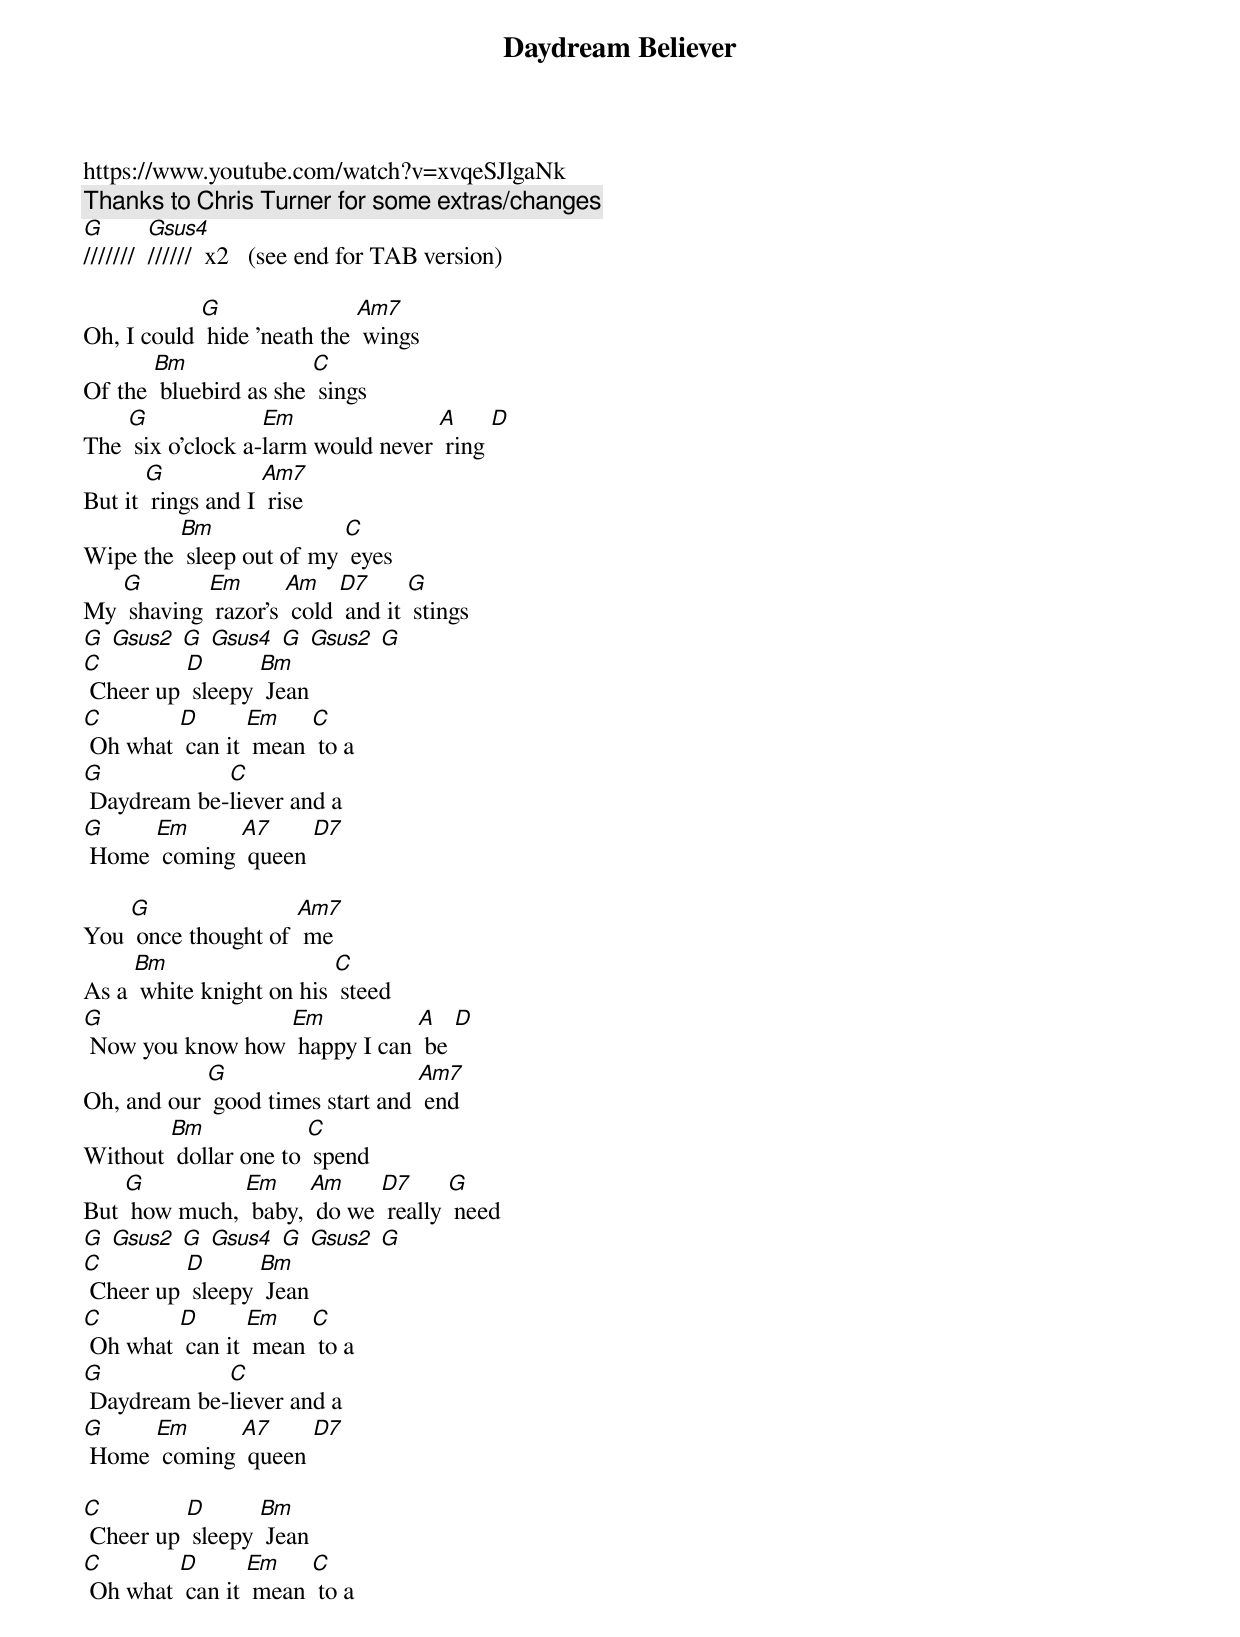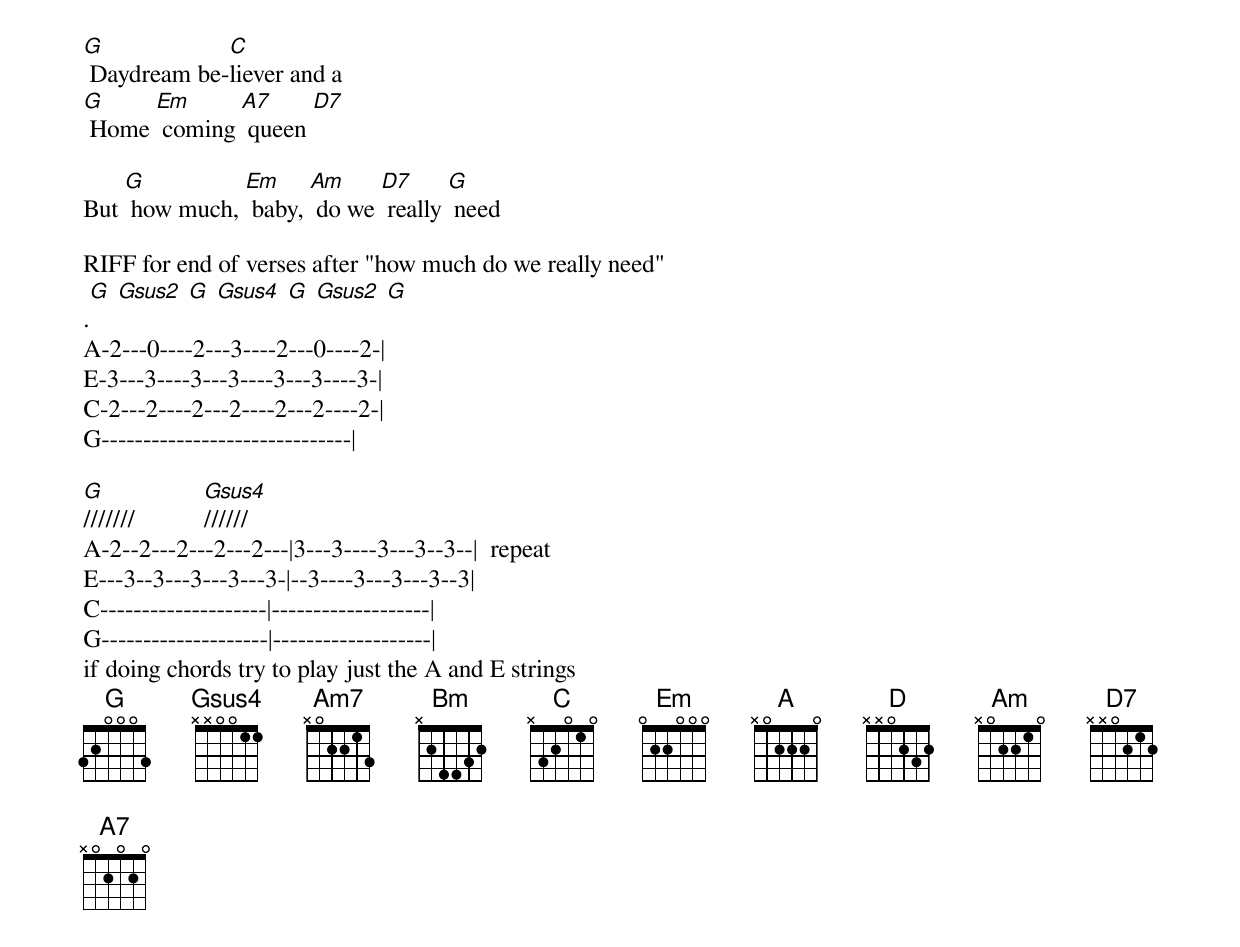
{t: Daydream Believer }
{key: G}
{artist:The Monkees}
https://www.youtube.com/watch?v=xvqeSJlgaNk
{c:Thanks to Chris Turner for some extras/changes }
[G]///////  [Gsus4]//////  x2   (see end for TAB version)

Oh, I could [G] hide 'neath the [Am7] wings
Of the [Bm] bluebird as she [C] sings
The [G] six o'clock a-[Em]larm would never [A] ring [D]
But it [G] rings and I [Am7] rise
Wipe the [Bm] sleep out of my [C] eyes
My [G] shaving [Em] razor's [Am] cold [D7] and it [G] stings
[G] [Gsus2] [G] [Gsus4] [G] [Gsus2] [G]
[C] Cheer up [D] sleepy [Bm] Jean
[C] Oh what [D] can it [Em] mean [C] to a
[G] Daydream be-[C]liever and a
[G] Home [Em] coming [A7] queen [D7]

You [G] once thought of [Am7] me
As a [Bm] white knight on his [C] steed
[G] Now you know how [Em] happy I can [A] be [D]
Oh, and our [G] good times start and [Am7] end
Without [Bm] dollar one to [C] spend
But [G] how much, [Em] baby, [Am] do we [D7] really [G] need
[G] [Gsus2] [G] [Gsus4] [G] [Gsus2] [G]
[C] Cheer up [D] sleepy [Bm] Jean
[C] Oh what [D] can it [Em] mean [C] to a
[G] Daydream be-[C]liever and a
[G] Home [Em] coming [A7] queen [D7]

[C] Cheer up [D] sleepy [Bm] Jean
[C] Oh what [D] can it [Em] mean [C] to a
[G] Daydream be-[C]liever and a
[G] Home [Em] coming [A7] queen [D7]

But [G] how much, [Em] baby, [Am] do we [D7] really [G] need

RIFF for end of verses after "how much do we really need"
.[G] [Gsus2] [G] [Gsus4] [G] [Gsus2] [G]
A-2---0----2---3----2---0----2-|
E-3---3----3---3----3---3----3-|
C-2---2----2---2----2---2----2-|
G------------------------------|

[G]///////           [Gsus4]//////
A-2--2---2---2---2---|3---3----3---3--3--|  repeat
E---3--3---3---3---3-|--3----3---3---3--3|
C--------------------|-------------------|
G--------------------|-------------------|
if doing chords try to play just the A and E strings
